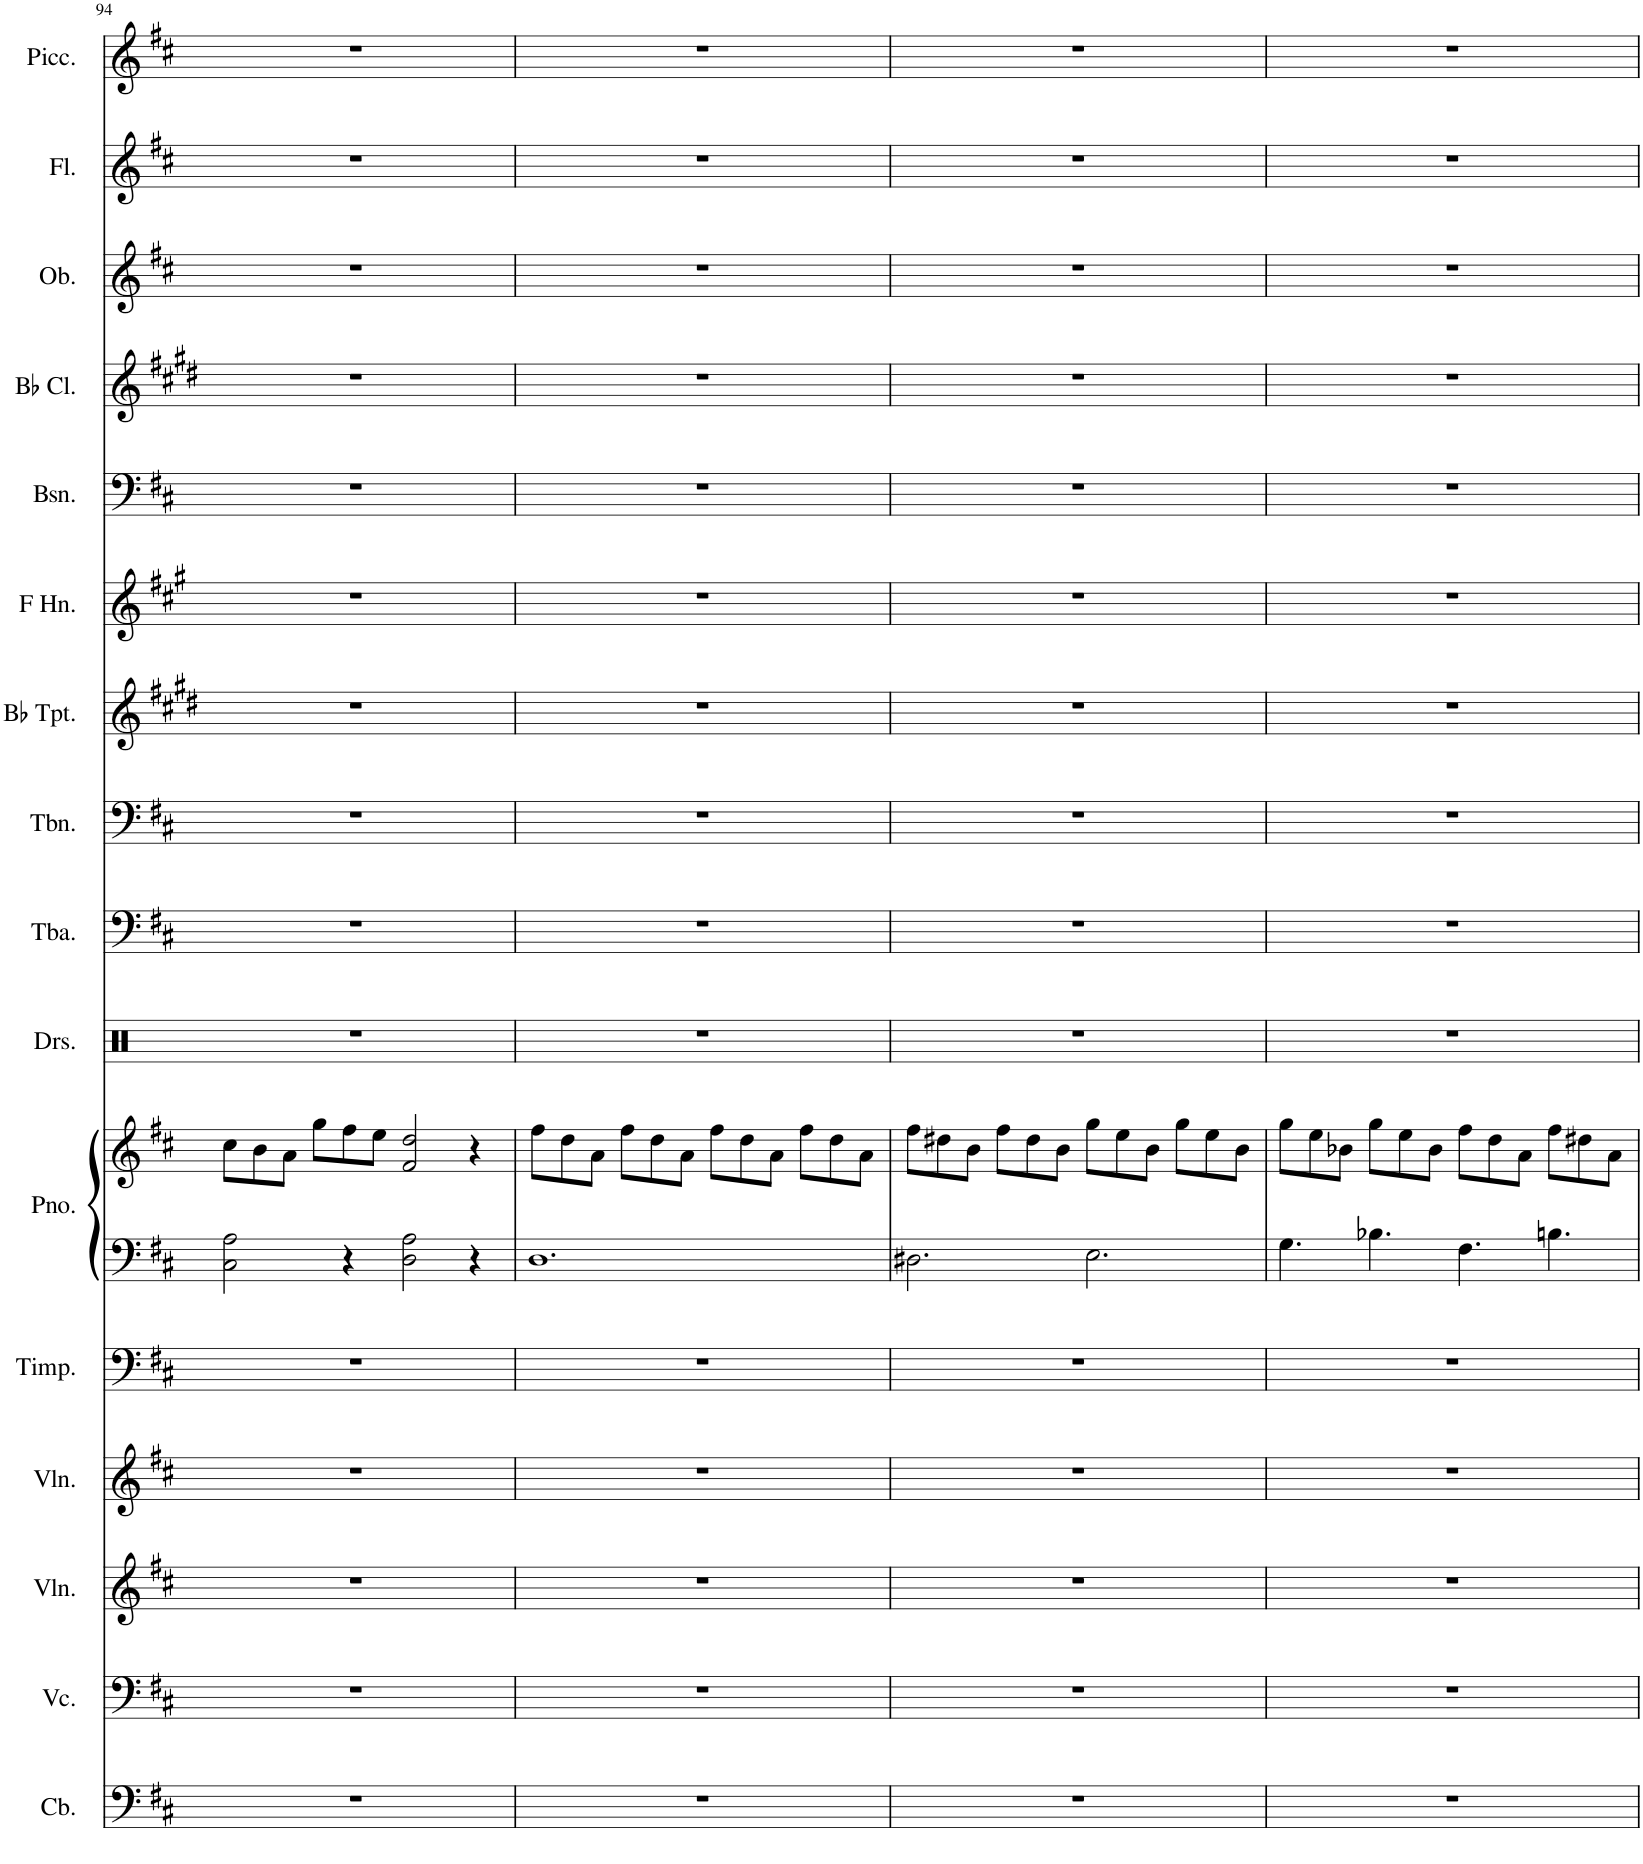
**kern	**kern	**kern	**kern	**kern	**kern	**kern	**kern	**kern	**kern	**kern	**kern	**kern	**kern	**kern	**kern	**kern
*part16	*part15	*part14	*part13	*part12	*part11	*part11	*part10	*part9	*part8	*part7	*part6	*part5	*part4	*part3	*part2	*part1
*staff17	*staff16	*staff15	*staff14	*staff13	*staff12	*staff11	*staff10	*staff9	*staff8	*staff7	*staff6	*staff5	*staff4	*staff3	*staff2	*staff1
*I"Contrabass	*I"Violoncello	*I"Violin	*I"Violin	*I"Timpani	*I"Piano	*	*I"Drumset	*I"Tuba	*I"Trombone	*I"Bb Trumpet	*I"Horn in F	*I"Bassoon	*I"Bb Clarinet	*I"Oboe	*I"Flute	*I"Piccolo
*I'Cb.	*I'Vc.	*I'Vln.	*I'Vln.	*I'Timp.	*I'Pno.	*	*I'Drs.	*I'Tba.	*I'Tbn.	*I'Bb Tpt.	*	*I'Bsn.	*I'Bb Cl.	*I'Ob.	*I'Fl.	*I'Picc.
!!LO:PB:g=z
*clefF4	*clefF4	*clefG2	*clefG2	*clefF4	*clefF4	*clefG2	*clefX	*clefF4	*clefF4	*clefG2	*clefG2	*clefF4	*clefG2	*clefG2	*clefG2	*clefG2
*Trd7c12	*	*	*	*	*	*	*	*	*	*Trd1c2	*Trd4c7	*	*Trd1c2	*	*	*Trd-7c-12
*k[f#c#]	*k[f#c#]	*k[f#c#]	*k[f#c#]	*k[f#c#]	*k[f#c#]	*k[f#c#]	*k[]	*k[f#c#]	*k[f#c#]	*k[f#c#g#d#]	*k[f#c#g#]	*k[f#c#]	*k[f#c#g#d#]	*k[f#c#]	*k[f#c#]	*k[f#c#]
*M12/8	*M12/8	*M12/8	*M12/8	*M12/8	*M12/8	*M12/8	*M12/8	*M12/8	*M12/8	*M12/8	*M12/8	*M12/8	*M12/8	*M12/8	*M12/8	*M12/8
=94	=94	=94	=94	=94	=94	=94	=94	=94	=94	=94	=94	=94	=94	=94	=94	=94
1.r	1.r	1.r	1.r	1.r	2C#\ 2A\	8cc#\L	1.r	1.r	1.r	1.r	1.r	1.r	1.r	1.r	1.r	1.r
.	.	.	.	.	.	8b\	.	.	.	.	.	.	.	.	.	.
.	.	.	.	.	.	8a\J	.	.	.	.	.	.	.	.	.	.
.	.	.	.	.	.	8gg\L	.	.	.	.	.	.	.	.	.	.
.	.	.	.	.	4r	8ff#\	.	.	.	.	.	.	.	.	.	.
.	.	.	.	.	.	8ee\J	.	.	.	.	.	.	.	.	.	.
.	.	.	.	.	2D\ 2A\	2f#/ 2dd/	.	.	.	.	.	.	.	.	.	.
.	.	.	.	.	4r	4r	.	.	.	.	.	.	.	.	.	.
=95	=95	=95	=95	=95	=95	=95	=95	=95	=95	=95	=95	=95	=95	=95	=95	=95
1.r	1.r	1.r	1.r	1.r	1.D	8ff#\L	1.r	1.r	1.r	1.r	1.r	1.r	1.r	1.r	1.r	1.r
.	.	.	.	.	.	8dd\	.	.	.	.	.	.	.	.	.	.
.	.	.	.	.	.	8a\J	.	.	.	.	.	.	.	.	.	.
.	.	.	.	.	.	8ff#\L	.	.	.	.	.	.	.	.	.	.
.	.	.	.	.	.	8dd\	.	.	.	.	.	.	.	.	.	.
.	.	.	.	.	.	8a\J	.	.	.	.	.	.	.	.	.	.
.	.	.	.	.	.	8ff#\L	.	.	.	.	.	.	.	.	.	.
.	.	.	.	.	.	8dd\	.	.	.	.	.	.	.	.	.	.
.	.	.	.	.	.	8a\J	.	.	.	.	.	.	.	.	.	.
.	.	.	.	.	.	8ff#\L	.	.	.	.	.	.	.	.	.	.
.	.	.	.	.	.	8dd\	.	.	.	.	.	.	.	.	.	.
.	.	.	.	.	.	8a\J	.	.	.	.	.	.	.	.	.	.
=96	=96	=96	=96	=96	=96	=96	=96	=96	=96	=96	=96	=96	=96	=96	=96	=96
1.r	1.r	1.r	1.r	1.r	2.D#X\	8ff#\L	1.r	1.r	1.r	1.r	1.r	1.r	1.r	1.r	1.r	1.r
.	.	.	.	.	.	8dd#X\	.	.	.	.	.	.	.	.	.	.
.	.	.	.	.	.	8b\J	.	.	.	.	.	.	.	.	.	.
.	.	.	.	.	.	8ff#\L	.	.	.	.	.	.	.	.	.	.
.	.	.	.	.	.	8dd#\	.	.	.	.	.	.	.	.	.	.
.	.	.	.	.	.	8b\J	.	.	.	.	.	.	.	.	.	.
.	.	.	.	.	2.E\	8gg\L	.	.	.	.	.	.	.	.	.	.
.	.	.	.	.	.	8ee\	.	.	.	.	.	.	.	.	.	.
.	.	.	.	.	.	8b\J	.	.	.	.	.	.	.	.	.	.
.	.	.	.	.	.	8gg\L	.	.	.	.	.	.	.	.	.	.
.	.	.	.	.	.	8ee\	.	.	.	.	.	.	.	.	.	.
.	.	.	.	.	.	8b\J	.	.	.	.	.	.	.	.	.	.
=97	=97	=97	=97	=97	=97	=97	=97	=97	=97	=97	=97	=97	=97	=97	=97	=97
1.r	1.r	1.r	1.r	1.r	4.G\	8gg\L	1.r	1.r	1.r	1.r	1.r	1.r	1.r	1.r	1.r	1.r
.	.	.	.	.	.	8ee\	.	.	.	.	.	.	.	.	.	.
.	.	.	.	.	.	8b-X\J	.	.	.	.	.	.	.	.	.	.
.	.	.	.	.	4.B-X\	8gg\L	.	.	.	.	.	.	.	.	.	.
.	.	.	.	.	.	8ee\	.	.	.	.	.	.	.	.	.	.
.	.	.	.	.	.	8b-\J	.	.	.	.	.	.	.	.	.	.
.	.	.	.	.	4.F#\	8ff#\L	.	.	.	.	.	.	.	.	.	.
.	.	.	.	.	.	8dd\	.	.	.	.	.	.	.	.	.	.
.	.	.	.	.	.	8a\J	.	.	.	.	.	.	.	.	.	.
.	.	.	.	.	4.Bn\	8ff#\L	.	.	.	.	.	.	.	.	.	.
.	.	.	.	.	.	8dd#X\	.	.	.	.	.	.	.	.	.	.
.	.	.	.	.	.	8a\J	.	.	.	.	.	.	.	.	.	.
=	=	=	=	=	=	=	=	=	=	=	=	=	=	=	=	=
*-	*-	*-	*-	*-	*-	*-	*-	*-	*-	*-	*-	*-	*-	*-	*-	*-
